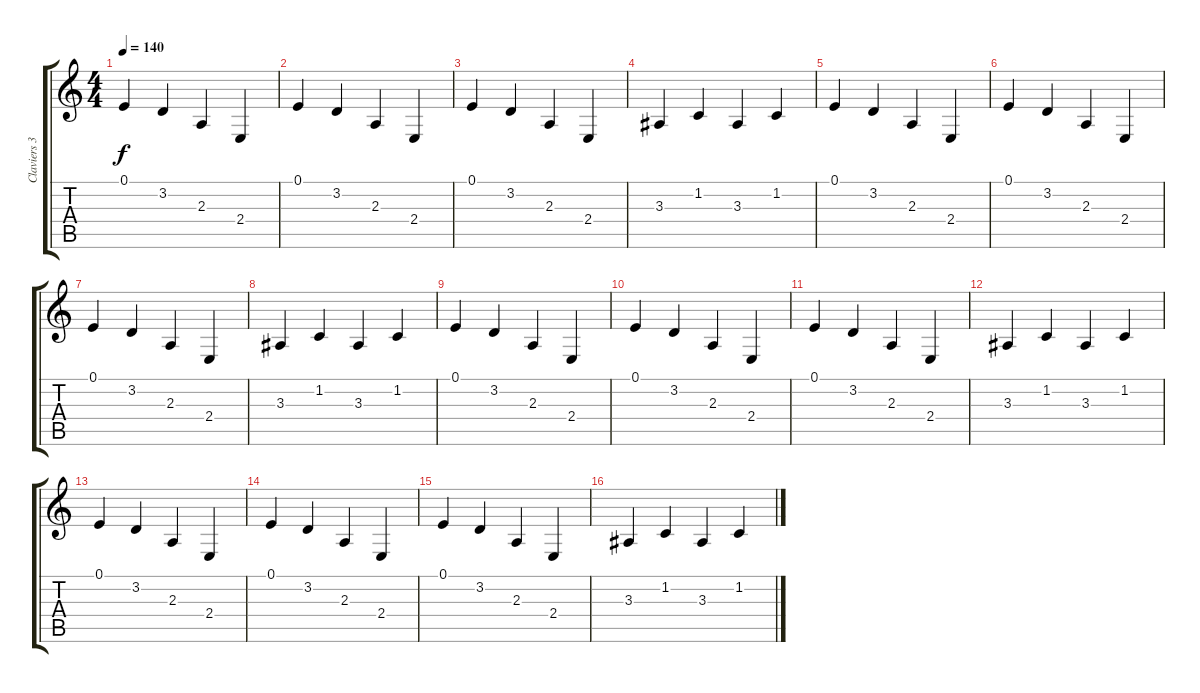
\track ("Claviers 3" "Claviers 3") {instrument pad3polysynth}
\staff {score tabs}
\tuning (E4 B3 G3 D3 A2 E2) {hide}
\ts (4 4)
\tempo 140
\clef g2
\ks c
0.1.4{dy f} 3.2.4 2.3.4 2.4.4 |
0.1.4 3.2.4 2.3.4 2.4.4 |
0.1.4 3.2.4 2.3.4 2.4.4 |
3.3.4 1.2.4 3.3.4 1.2.4 |
0.1.4 3.2.4 2.3.4 2.4.4 |
0.1.4 3.2.4 2.3.4 2.4.4 |
0.1.4 3.2.4 2.3.4 2.4.4 |
3.3.4 1.2.4 3.3.4 1.2.4 |
0.1.4{volume 5} 3.2.4 2.3.4 2.4.4 |
0.1.4 3.2.4 2.3.4 2.4.4 |
0.1.4 3.2.4 2.3.4 2.4.4 |
3.3.4 1.2.4 3.3.4 1.2.4 |
0.1.4{volume 0} 3.2.4 2.3.4 2.4.4 |
0.1.4 3.2.4 2.3.4 2.4.4 |
0.1.4 3.2.4 2.3.4 2.4.4 |
3.3.4 1.2.4 3.3.4 1.2.4
